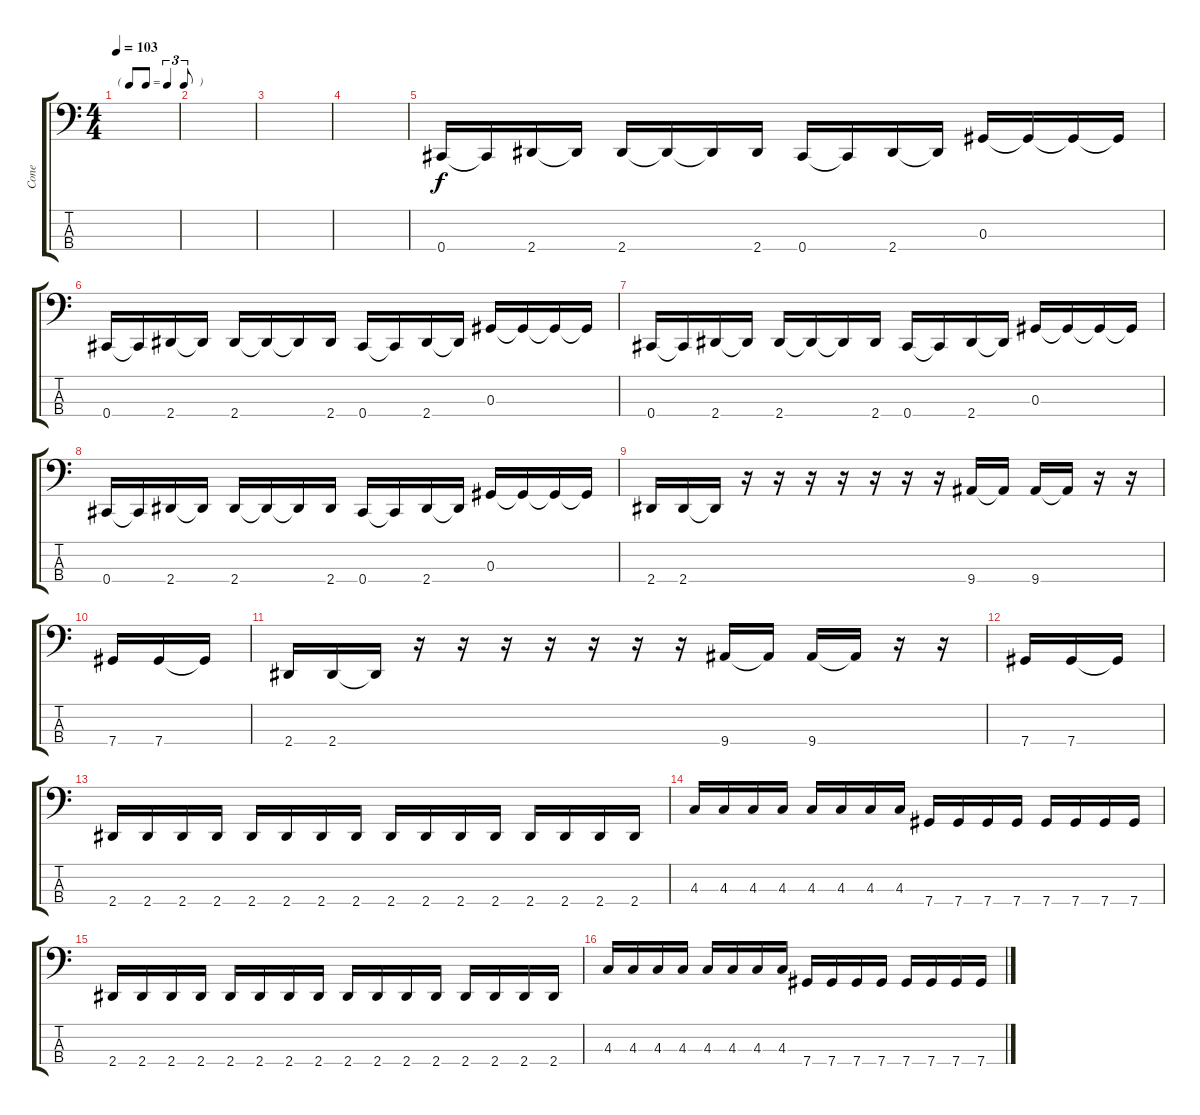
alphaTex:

\track ("Cone" "Cone") {instrument electricbasspick}
\staff {score tabs}
\tuning (Gb2 Db2 Ab1 Db1) {hide}
\ts (4 4)
\tf triplet8th
\tempo 103
\clef f4
\ks c
|
|
|
|
0.4.16 0.4{t}.16 2.4.16 2.4{t}.16 2.4.16 2.4{t}.16 2.4{t}.16 2.4.16 0.4.16 0.4{t}.16 2.4.16 2.4{t}.16 0.3.16 0.3{t}.16 0.3{t}.16 0.3{t}.16 |
0.4.16 0.4{t}.16 2.4.16 2.4{t}.16 2.4.16 2.4{t}.16 2.4{t}.16 2.4.16 0.4.16 0.4{t}.16 2.4.16 2.4{t}.16 0.3.16 0.3{t}.16 0.3{t}.16 0.3{t}.16 |
0.4.16 0.4{t}.16 2.4.16 2.4{t}.16 2.4.16 2.4{t}.16 2.4{t}.16 2.4.16 0.4.16 0.4{t}.16 2.4.16 2.4{t}.16 0.3.16 0.3{t}.16 0.3{t}.16 0.3{t}.16 |
0.4.16 0.4{t}.16 2.4.16 2.4{t}.16 2.4.16 2.4{t}.16 2.4{t}.16 2.4.16 0.4.16 0.4{t}.16 2.4.16 2.4{t}.16 0.3.16 0.3{t}.16 0.3{t}.16 0.3{t}.16 |
2.4.16 2.4.16 2.4{t}.16 r.16 r.16 r.16 r.16 r.16 r.16 r.16 9.4.16 9.4{t}.16 9.4.16 9.4{t}.16 r.16 r.16 |
7.4.16 7.4.16 7.4{t}.16 |
2.4.16 2.4.16 2.4{t}.16 r.16 r.16 r.16 r.16 r.16 r.16 r.16 9.4.16 9.4{t}.16 9.4.16 9.4{t}.16 r.16 r.16 |
7.4.16 7.4.16 7.4{t}.16 |
2.4.16 2.4.16 2.4.16 2.4.16 2.4.16 2.4.16 2.4.16 2.4.16 2.4.16 2.4.16 2.4.16 2.4.16 2.4.16 2.4.16 2.4.16 2.4.16 |
4.3.16 4.3.16 4.3.16 4.3.16 4.3.16 4.3.16 4.3.16 4.3.16 7.4.16 7.4.16 7.4.16 7.4.16 7.4.16 7.4.16 7.4.16 7.4.16 |
2.4.16 2.4.16 2.4.16 2.4.16 2.4.16 2.4.16 2.4.16 2.4.16 2.4.16 2.4.16 2.4.16 2.4.16 2.4.16 2.4.16 2.4.16 2.4.16 |
4.3.16 4.3.16 4.3.16 4.3.16 4.3.16 4.3.16 4.3.16 4.3.16 7.4.16 7.4.16 7.4.16 7.4.16 7.4.16 7.4.16 7.4.16 7.4.16
